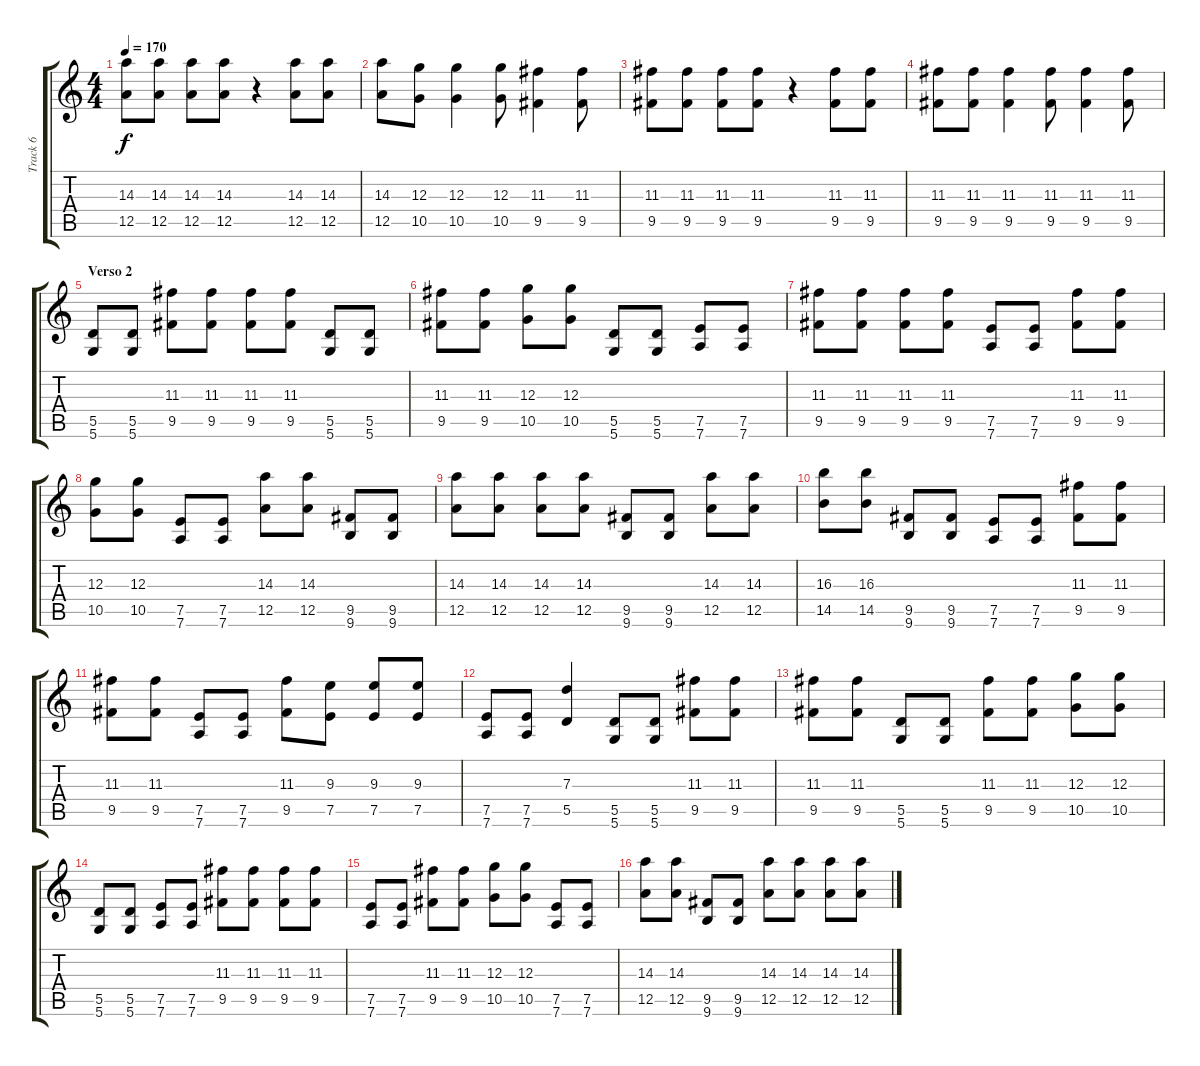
\track ("Track 6" "Track 6") {instrument distortionguitar}
\staff {score tabs}
\tuning (E4 B3 G3 D3 A2 D2) {hide}
\ts (4 4)
\tempo 170
\clef g2
\ks c
(14.3 12.5).8{dy f} (14.3 12.5).8 (14.3 12.5).8 (14.3 12.5).8 r.4 (14.3 12.5).8 (14.3 12.5).8 |
(14.3 12.5).8 (12.3 10.5).8 (12.3 10.5).4 (12.3 10.5).8 (11.3 9.5).4 (11.3 9.5).8 |
(11.3 9.5).8 (11.3 9.5).8 (11.3 9.5).8 (11.3 9.5).8 r.4 (11.3 9.5).8 (11.3 9.5).8 |
(11.3 9.5).8 (11.3 9.5).8 (11.3 9.5).4 (11.3 9.5).8 (11.3 9.5).4 (11.3 9.5).8 |
\section ("" "Verso 2")
(5.5 5.6).8 (5.5 5.6).8 (11.3 9.5).8 (11.3 9.5).8 (11.3 9.5).8 (11.3 9.5).8 (5.5 5.6).8 (5.5 5.6).8 |
(11.3 9.5).8 (11.3 9.5).8 (12.3 10.5).8 (12.3 10.5).8 (5.5 5.6).8 (5.5 5.6).8 (7.5 7.6).8 (7.5 7.6).8 |
(11.3 9.5).8 (11.3 9.5).8 (11.3 9.5).8 (11.3 9.5).8 (7.5 7.6).8 (7.5 7.6).8 (11.3 9.5).8 (11.3 9.5).8 |
(12.3 10.5).8 (12.3 10.5).8 (7.5 7.6).8 (7.5 7.6).8 (14.3 12.5).8 (14.3 12.5).8 (9.5 9.6).8 (9.5 9.6).8 |
(14.3 12.5).8 (14.3 12.5).8 (14.3 12.5).8 (14.3 12.5).8 (9.5 9.6).8 (9.5 9.6).8 (14.3 12.5).8 (14.3 12.5).8 |
(16.3 14.5).8 (16.3 14.5).8 (9.5 9.6).8 (9.5 9.6).8 (7.5 7.6).8 (7.5 7.6).8 (11.3 9.5).8 (11.3 9.5).8 |
(11.3 9.5).8 (11.3 9.5).8 (7.5 7.6).8 (7.5 7.6).8 (11.3 9.5).8 (9.3 7.5).8 (9.3 7.5).8 (9.3 7.5).8 |
(7.5 7.6).8 (7.5 7.6).8 (7.3 5.5).4 (5.5 5.6).8 (5.5 5.6).8 (11.3 9.5).8 (11.3 9.5).8 |
(11.3 9.5).8 (11.3 9.5).8 (5.5 5.6).8 (5.5 5.6).8 (11.3 9.5).8 (11.3 9.5).8 (12.3 10.5).8 (12.3 10.5).8 |
(5.5 5.6).8 (5.5 5.6).8 (7.5 7.6).8 (7.5 7.6).8 (11.3 9.5).8 (11.3 9.5).8 (11.3 9.5).8 (11.3 9.5).8 |
(7.5 7.6).8 (7.5 7.6).8 (11.3 9.5).8 (11.3 9.5).8 (12.3 10.5).8 (12.3 10.5).8 (7.5 7.6).8 (7.5 7.6).8 |
(14.3 12.5).8 (14.3 12.5).8 (9.5 9.6).8 (9.5 9.6).8 (14.3 12.5).8 (14.3 12.5).8 (14.3 12.5).8 (14.3 12.5).8
